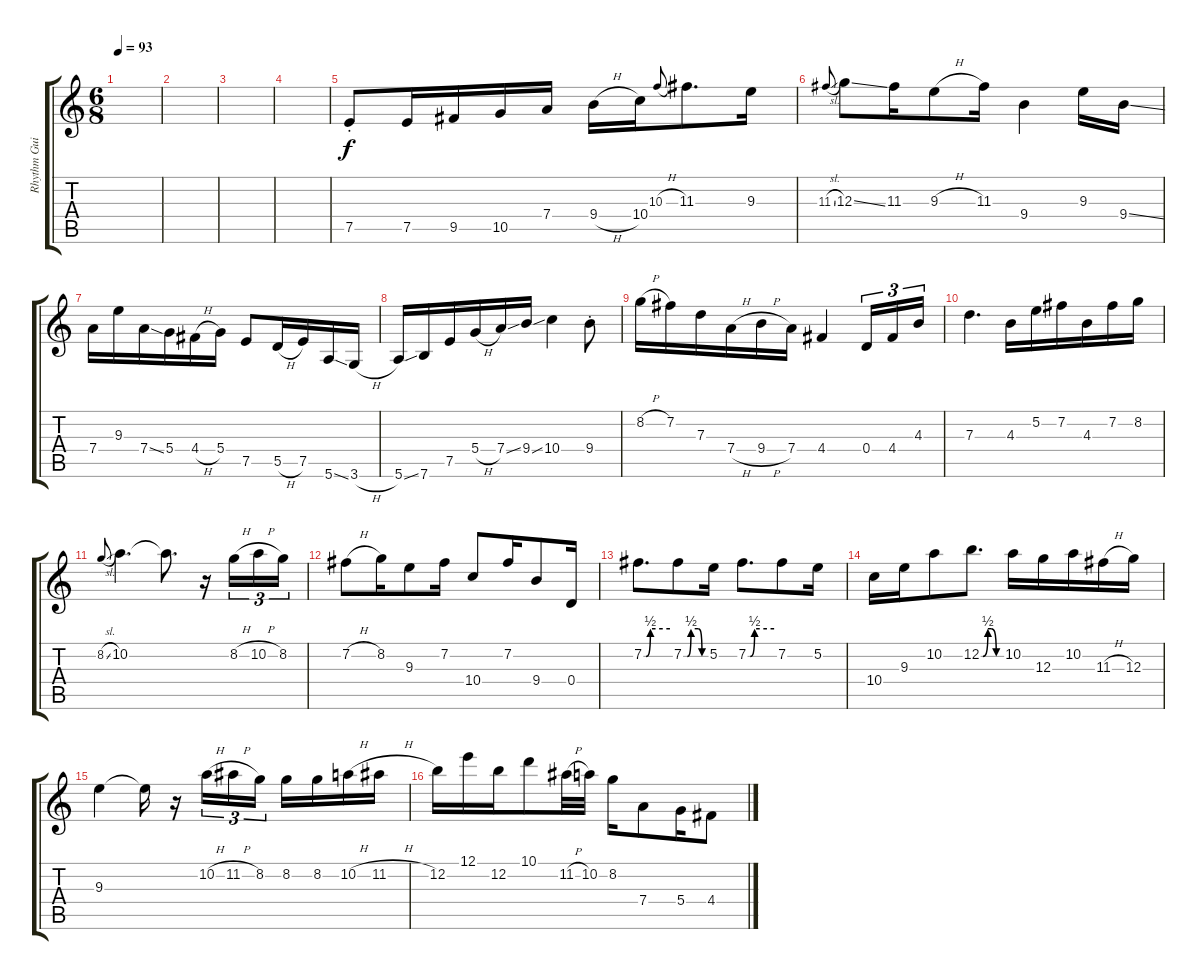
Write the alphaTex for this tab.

\track ("Rhythm Guitar 2 [Mikael Akerfeldt + Pete" "Rhythm Gui") {instrument distortionguitar}
\staff {score tabs}
\tuning (E4 B3 G3 D3 A2 E2) {hide}
\ts (6 8)
\tempo 93
\clef g2
\ks c
|
|
|
|
7.5{st}.8 7.5.16 9.5.16 10.5.16 7.4.16 9.4{h}.16 10.4.16 10.3{h}.8{gr onbeat} 11.3.8{d} 9.3.16 |
11.3{sl}.8{gr onbeat} 12.3{ss}.8 11.3.16 9.3{h}.8 11.3.16 9.4.4 9.3.16 9.4{ss}.16 |
7.4.16 9.3.16 7.4{ss}.16 5.4.16 4.4{h}.16 5.4.16 7.5.8 5.5{h}.16 7.5.16 5.6{ss}.16 3.6{h}.16 |
5.6{ss}.16 7.6.16 7.5.16 5.4{h}.16 7.4{ss}.16 9.4{ss}.16 10.4.4 9.4{st}.8 |
8.2{h}.16 7.2.16 7.3.16 7.4{h}.16 9.4{h}.16 7.4.16 4.4.4 0.4.16{tu (3 2)} 4.4.16{tu (3 2)} 4.3.16{tu (3 2)} |
7.3.4{d} 4.3.16 5.2.16 7.2.16 4.3.16 7.2.16 8.2.16 |
8.2{sl}.8{gr onbeat} 10.2.4{d} 10.2{t}.8{d} r.16 8.2{h}.16{tu (3 2)} 10.2{h}.16{tu (3 2)} 8.2.16{tu (3 2)} |
7.2{h}.8 8.2.16 9.3.8 7.2.16 10.4.8 7.2.16 9.4.8 0.4.16 |
7.2{be (custom 0 0 5 0 15 2 60 2)}.8{d} 7.2{be (custom 0 0 10 0 20 2 40 2 50 0 60 0)}.8 5.2.16 7.2{be (custom 0 0 5 0 15 2 60 2)}.8{d} 7.2.8 5.2.16 |
10.4.16 9.3.16 10.2.8 12.2{be (custom 0 0 5 0 20 2 30 2 45 0 60 0)}.8{d} 10.2.16 12.3.16 10.2.16 11.3{h}.16 12.3.16 |
9.3.4 9.3{t}.16 r.16 10.2{h}.16{tu (3 2)} 11.2{h}.16{tu (3 2)} 8.2.16{tu (3 2) beam splitsecondary} 8.2.16 8.2.16 10.2{h}.16 11.2{h}.16 |
12.2.16 12.1.16 12.2.16 10.1.8 11.2{h}.32 10.2.32 8.2.16 7.4.8 5.4.16 4.4.8
